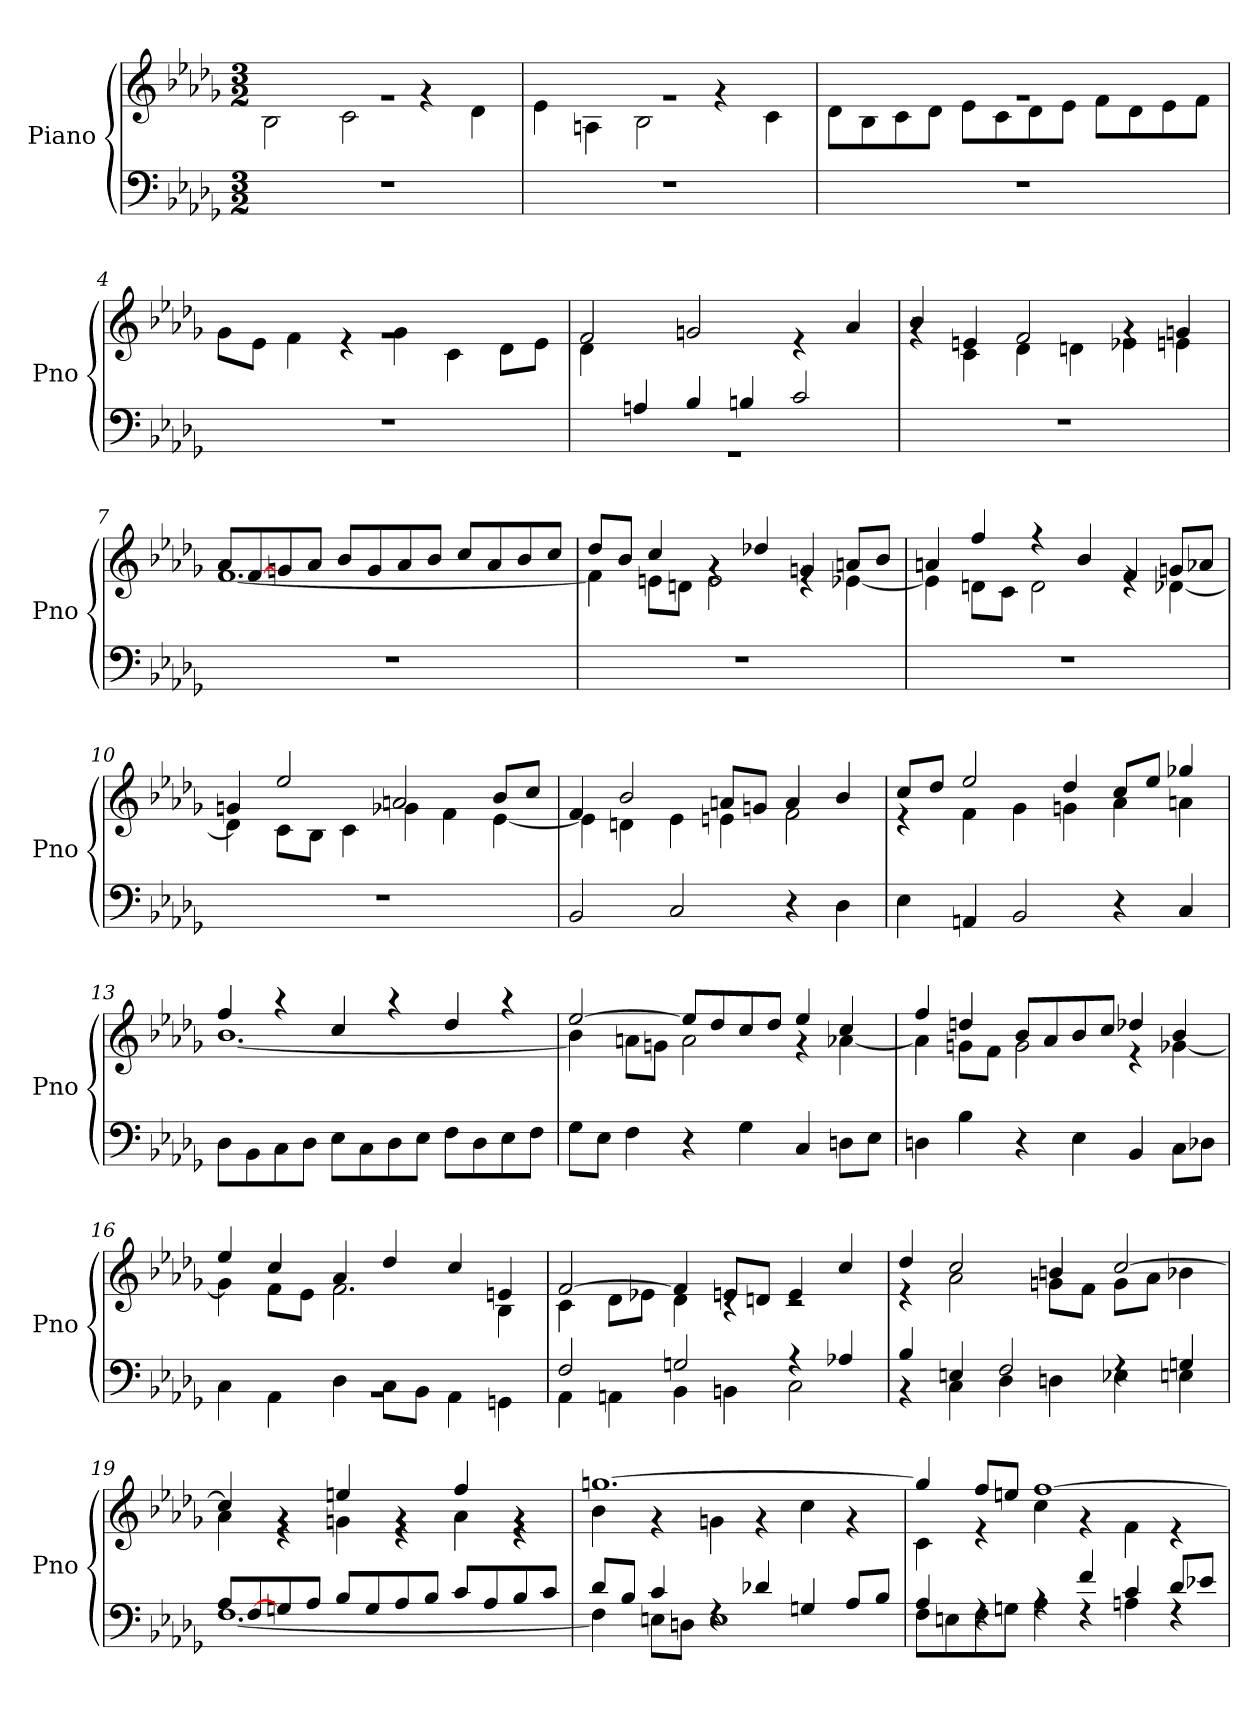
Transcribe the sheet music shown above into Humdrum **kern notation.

**kern	**kern
*part1	*part1
*staff2	*staff1
*I"Piano	*
*I'Pno	*
*clefF4	*clefG2
*k[b-e-a-d-g-]	*k[b-e-a-d-g-]
*M3/2	*M3/2
=1	=1
*	*^
1.r	1.rg	2B-\
.	.	2c\
.	.	4rg
.	.	4d-\
=2	=2	=2
1.r	1.rg	4e-\
.	.	4An\
.	.	2B-\
.	.	4rg
.	.	4c\
=3	=3	=3
1.r	1.rg	8d-\L
.	.	8B-\
.	.	8c\
.	.	8d-\J
.	.	8e-\L
.	.	8c\
.	.	8d-\
.	.	8e-\J
.	.	8f\L
.	.	8d-\
.	.	8e-\
.	.	8f\J
=4	=4	=4
1.r	1.rg	8g-\L
.	.	8e-\J
.	.	4f\
.	.	4r
.	.	4g-\
.	.	4c\
.	.	8d-\L
.	.	8e-\J
!!LO:LB:g=z	!!
=5	=5	=5
*^	*	*
1.rGG	4ryy	2f/	4d-\
.	4An/	.	1ryy
.	4B-/	2gn/	.
.	4Bn/	.	.
.	2c/	4re	.
.	.	4a-/	4ryy
*v	*v	*	*
=6	=6	=6
1.r	4b-/	4rg
.	4en/	4c\
.	2f/	4d-\
.	.	4dn\
.	4rg	4e-X\
.	4gn/	4en\
=7	=7	=7
1.r	8a-/L	[1.f
.	[8f/	.
.	8gn/	.
.	8a-/J	.
.	8b-/L	.
.	8g/	.
.	8a-/	.
.	8b-/J	.
.	8cc/L	.
.	8a-/	.
.	8b-/	.
.	8cc/J	.
=8	=8	=8
1.r	8dd-/L	4f\]
.	8b-/J	.
.	4cc/	8en\L
.	.	8dn\J
.	4rg	2e\
.	4dd-X/	.
.	4gn/	4re
.	8an/L	[4e-X\
.	8b-/J	.
!!LO:LB:g=z	!!
=9	=9	=9
1.r	4an/	4e-\]
.	4ff/	8dn\L
.	.	8c\J
.	4r	2d\
.	4b-/	.
.	4f/	4re
.	8gn/L	[4d-X\
.	8a-X/J	.
=10	=10	=10
1.r	4gn/	4d-\]
.	2ee-/	8c\L
.	.	8B-\J
.	.	4c\
.	2an/	4g-X\
.	.	4f\
.	8b-/L	[4e-\
.	8cc/J	.
=11	=11	=11
2BB-/	4f/	4e-\]
.	2b-/	4dn\
2C/	.	4e-\
.	8an/L	4en\
.	8gn/J	.
4r	4a/	2f\
4D-\	4b-/	.
=12	=12	=12
4E-\	8cc/L	4r
.	8dd-/J	.
4AAn/	2ee-/	4f\
2BB-/	.	4g-\
.	4dd-/	4gn\
4r	8cc/L	4a-\
.	8ee-/J	.
4C/	4gg-X/	4an\
!!LO:LB:g=z	!!
=13	=13	=13
8D-\L	4ff/	[1.b-
8BB-\	.	.
8C\	4r	.
8D-\J	.	.
8E-\L	4cc/	.
8C\	.	.
8D-\	4r	.
8E-\J	.	.
8F\L	4dd-/	.
8D-\	.	.
8E-\	4r	.
8F\J	.	.
=14	=14	=14
8G-\L	[2ee-/	4b-\]
8E-\J	.	.
4F\	.	8an\L
.	.	8gn\J
4r	8ee-/L]	2a\
.	8dd-/	.
4G-\	8cc/	.
.	8dd-/J	.
4C/	4ee-/	4r
8Dn\L	4cc/	[4a-X\
8E-\J	.	.
=15	=15	=15
4Dn\	4ff/	4a-\]
4B-\	4ddn/	8gn\L
.	.	8f\J
4r	8b-/L	2g\
.	8a-/	.
4E-\	8b-/	.
.	8cc/J	.
4BB-/	4dd-X/	4r
8C\L	4b-/	[4g-X\
8D-X\J	.	.
=16	=16	=16
*^	*	*
1.rBB	4C\	4ee-/	4g-\]
.	4AA-\	4cc/	8f\L
.	.	.	8e-\J
.	4D-\	4a-/	2.f\
.	8C\L	4dd-/	.
.	8BB-\J	.	.
.	4AA-\	4cc/	.
.	4GGn\	4en/	4B-\
!!LO:LB:g=z	!!
=17	=17	=17	=17
2F/	4AA-\	[2f/	4c\
.	4AAn\	.	8d-\L
.	.	.	8e-X\J
2Gn/	4BB-\	4f/]	4d-\
.	4BBn\	8en/L	4rc
.	.	8dn/J	.
4r	2C\	4e/	2rc
4A-X/	.	4cc/	.
=18	=18	=18	=18
4B-/	4r	4dd-/	4r
4En/	4C\	2cc/	2a-\
2F/	4D-\	.	.
.	4Dn\	4bn/	8gn\L
.	.	.	8f\J
4rF	4E-X\	[2cc/	8g\L
.	.	.	8a-\J
4Gn/	4En\	.	4b-X\
=19	=19	=19	=19
8A-/L	[1.F	4cc/]	4a-\
[8F/	.	.	.
8Gn/	.	4rg	4r
8A-/J	.	.	.
8B-/L	.	4een/	4gn\
8G/	.	.	.
8A-/	.	4rg	4r
8B-/J	.	.	.
8c/L	.	4ff/	4a-\
8A-/	.	.	.
8B-/	.	4rg	4r
8c/J	.	.	.
=20	=20	=20	=20
8d-/L	4F\]	[1.ggn	4b-\
8B-/J	.	.	.
4c/	8En\L	.	4r
.	8Dn\J	.	.
4rF	1E	.	4gn\
4d-X/	.	.	4r
4Gn/	.	.	4cc\
8A-/L	.	.	4r
8B-/J	.	.	.
!!LO:PB:g=z	!!
=21	=21	=21	=21
4A-/	8F\L	4gg/]	4c\
.	8En\	.	.
4rF	8F\	8ff/L	4r
.	8Gn\J	8een/J	.
4rA	4A-\	[1ff	4cc\
4f/	4rF	.	4r
4c/	4An\	.	4f\
8d-/L	4rF	.	4r
8e-X/J	.	.	.
*v	*v	*	*
*	*v	*v
=	=
*-	*-
